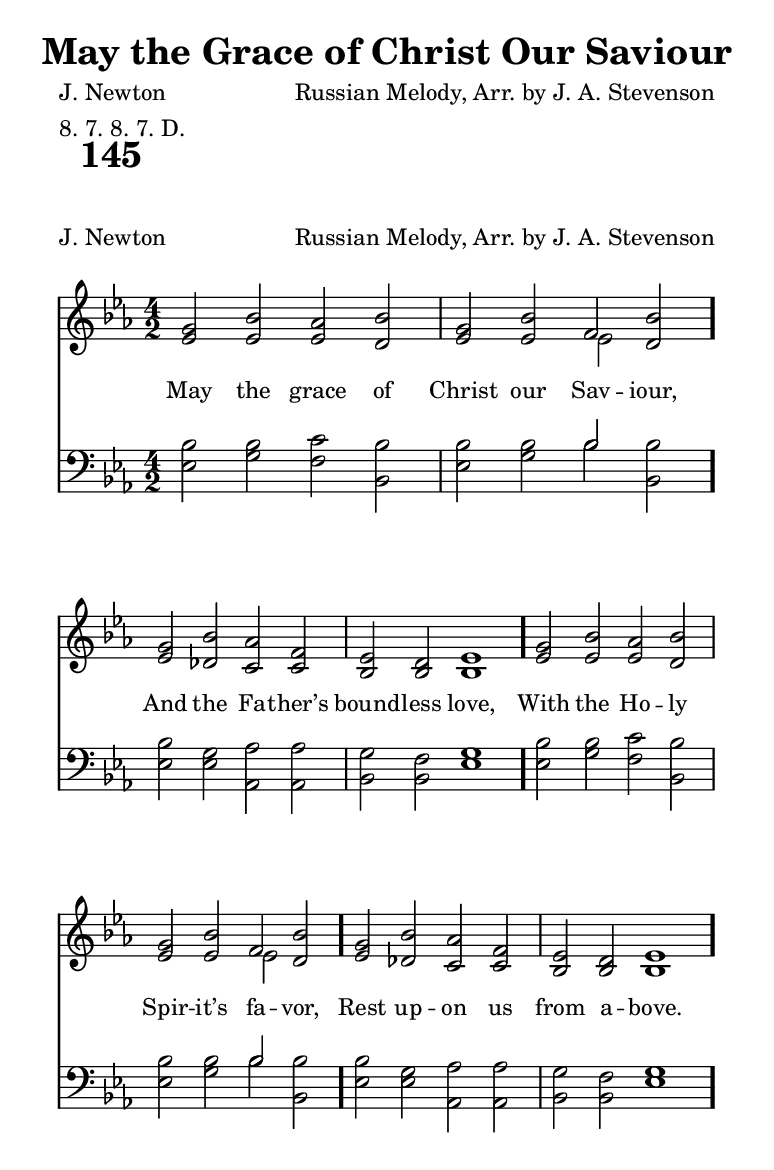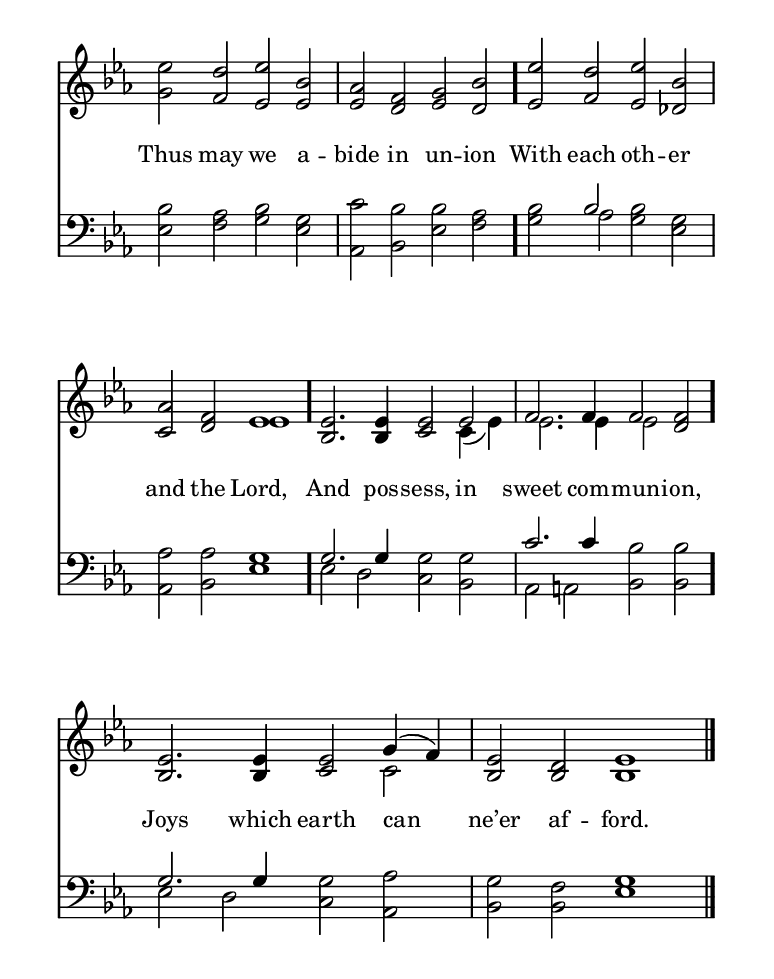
\include "common/global.ily"
\paper {
  \include "common/paper.ily"
  ragged-last-bottom = ##t
  system-system-spacing.padding = 6
  system-count = #(cond (is-eogsized 4) (#t #f))
  scoreTitleMarkup = \markup {
    \override #'(baseline-skip . 3.5)
    \column {
      \override #'(baseline-skip . 3.5)
      \column {
        \fill-line {
          \huge \larger \larger \bold {
            \concat { "  " \fromproperty #'header:hymnnumber }
            \mytitle
            \null
          }
        }
        \fill-line {
          \lower #4 \fromproperty #'header:poet
          \smaller \bold \mysubtitle
          \lower #4 \fromproperty #'header:composer
        }
      }
    }
  }
}

\header{
  hymnnumber = "145"
  title = "May the Grace of Christ Our Saviour"
  tunename = "Vesper Hymn"
  meter = "8. 7. 8. 7. D."
  poet = "J. Newton"
  composer = "Russian Melody, Arr. by J. A. Stevenson"
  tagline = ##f
}

% for fermata in MIDI
ta = { \tempo 2=80 }
tb = { \tempo 2=40 }

global = {
  \include "common/overrides.ily"
  \override Staff.TimeSignature.style = #'numbered
  \time 4/2
  \override Score.MetronomeMark.transparent = ##t % hide all fermata changes too
  \ta
  \key ees \major
  \autoBeamOff
}

notesSoprano = {
\global
\relative c'' {

g2 bes aes bes | g bes f bes
g2 bes aes f | ees d ees1
g2 bes aes bes | g bes f bes
g2 bes aes f | ees d ees1

ees'2 d ees bes | aes f g bes
ees2 d ees bes | aes f ees1
ees2. ees4 ees2 ees | f2. f4 f2 f
ees2. ees4 ees2 g4( f) | ees2 d ees1

\bar "|."

}
}

notesAlto = {
\global
\relative e' {

ees2 ees ees d | ees ees ees d
ees2 des c c | bes bes bes1
ees2 ees ees d | ees ees ees d
ees2 des c c | bes bes bes1

g'2 f ees ees | ees d ees d
ees2 f ees des | c d ees1
bes2. bes4 c2 c4( ees) | ees2. ees4 ees2 d
bes2. bes4 c2 c | bes bes bes1

}
}

notesTenor = {
\global
\relative a {

bes2 bes c bes | bes bes bes bes
bes2 g aes aes | g f g1
bes2 bes c bes | bes bes bes bes
bes2 g aes aes | g f g1

bes2 aes bes g | c bes bes aes
bes2 bes bes g | aes aes g1
g2. g4 g2 g | c2. c4 bes2 bes
g2. g4 g2 aes | g f g1

}
}

notesBass = {
\global
\relative f {

ees2 g f bes, | ees g bes bes,
ees2 ees aes, aes | bes bes ees1
ees2 g f bes, | ees g bes bes,
ees2 ees aes, aes | bes bes ees1

ees2 f g ees | aes, bes ees f
g2 aes g ees | aes, bes ees1
ees2 d c bes | aes a bes bes
ees d c aes | bes bes ees1


}
}

wordsA = \lyricmode {

May the grace of Christ our Sav -- iour, \bar "."
And the Fa -- ther’s bound -- less love, \bar "."
With the Ho -- ly Spir -- it’s fa -- vor, \bar "."
Rest up -- on us from a -- bove. \bar "."
Thus may we a -- bide in un -- ion \bar "."
With each oth -- er and the Lord, \bar "."
And pos -- sess, in sweet com -- mun -- ion, \bar "."
Joys which earth can ne’er af -- ford. \bar "."

}

\score {
  \context ChoirStaff <<
    \context Staff = upper <<
      \set Staff.autoBeaming = ##f
      \set ChoirStaff.systemStartDelimiter = #'SystemStartBar
      \set ChoirStaff.printPartCombineTexts = ##f
      \partcombine #'(2 . 11) \notesSoprano \notesAlto
      \context NullVoice = sopranos { \voiceOne << \notesSoprano >> }
      \context Lyrics = one   \lyricsto sopranos \wordsA
    >>
    \context Staff = men <<
      \set Staff.autoBeaming = ##f
      \clef bass
      \set ChoirStaff.printPartCombineTexts = ##f
      \partcombine #'(2 . 11) \notesTenor \notesBass
    >>
  >>
  \layout {
    \include "common/layout.ily"
  }
  #(cond ((ly:get-option 'eog-midi-permitted) #{ \midi{
    \include "common/midi.ily"
  } #}))
}

\version "2.19.49"  % necessary for upgrading to future LilyPond versions.

% vi:set et ts=2 sw=2 ai nocindent syntax=lilypond:
